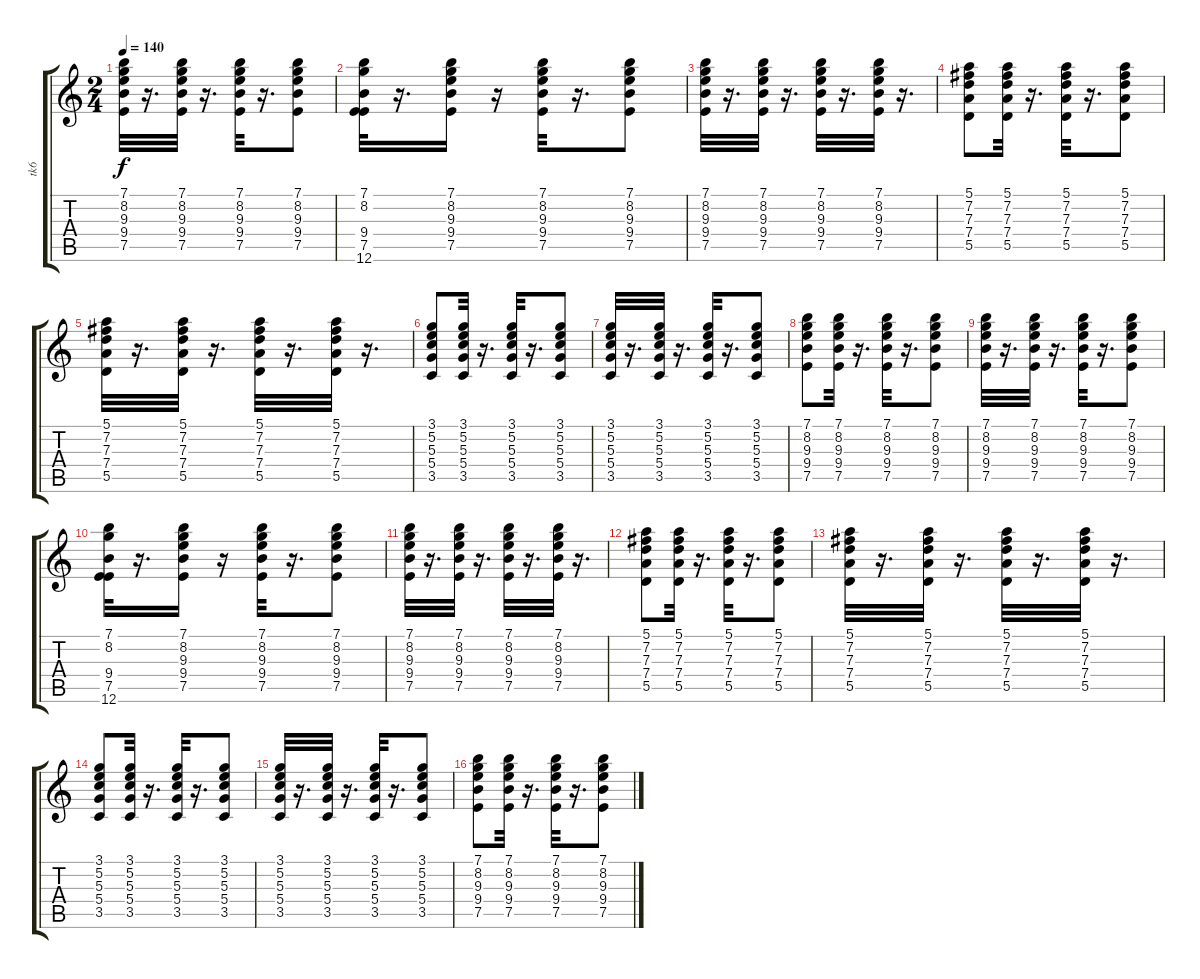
\track ("tk6" "tk6") {instrument acousticguitarsteel}
\staff {score tabs}
\tuning (E4 B3 G3 D3 A2 E2) {hide}
\ts (2 4)
\tempo 140
\clef g2
\ks c
(7.1 8.2 9.3 9.4 7.5).32{dy f} r.16{d} (7.1 8.2 9.3 9.4 7.5).32 r.16{d} (7.1 8.2 9.3 9.4 7.5).32 r.16{d} (7.1 8.2 9.3 9.4 7.5).8 |
(7.1 8.2 9.4 7.5 12.6).32 r.16{d} (7.1 8.2 9.3 9.4 7.5).16 r.16 (7.1 8.2 9.3 9.4 7.5).32 r.16{d} (7.1 8.2 9.3 9.4 7.5).8 |
(7.1 8.2 9.3 9.4 7.5).32 r.16{d} (7.1 8.2 9.3 9.4 7.5).32 r.16{d} (7.1 8.2 9.3 9.4 7.5).32 r.16{d} (7.1 8.2 9.3 9.4 7.5).32 r.16{d} |
(5.1 7.2 7.3 7.4 5.5).8 (5.1 7.2 7.3 7.4 5.5).32 r.16{d} (5.1 7.2 7.3 7.4 5.5).32 r.16{d} (5.1 7.2 7.3 7.4 5.5).8 |
(5.1 7.2 7.3 7.4 5.5).32 r.16{d} (5.1 7.2 7.3 7.4 5.5).32 r.16{d} (5.1 7.2 7.3 7.4 5.5).32 r.16{d} (5.1 7.2 7.3 7.4 5.5).32 r.16{d} |
(3.1 5.2 5.3 5.4 3.5).8 (3.1 5.2 5.3 5.4 3.5).32 r.16{d} (3.1 5.2 5.3 5.4 3.5).32 r.16{d} (3.1 5.2 5.3 5.4 3.5).8 |
(3.1 5.2 5.3 5.4 3.5).32 r.16{d} (3.1 5.2 5.3 5.4 3.5).32 r.16{d} (3.1 5.2 5.3 5.4 3.5).32 r.16{d} (3.1 5.2 5.3 5.4 3.5).8 |
(7.1 8.2 9.3 9.4 7.5).8 (7.1 8.2 9.3 9.4 7.5).32 r.16{d} (7.1 8.2 9.3 9.4 7.5).32 r.16{d} (7.1 8.2 9.3 9.4 7.5).8 |
(7.1 8.2 9.3 9.4 7.5).32 r.16{d} (7.1 8.2 9.3 9.4 7.5).32 r.16{d} (7.1 8.2 9.3 9.4 7.5).32 r.16{d} (7.1 8.2 9.3 9.4 7.5).8 |
(7.1 8.2 9.4 7.5 12.6).32 r.16{d} (7.1 8.2 9.3 9.4 7.5).16 r.16 (7.1 8.2 9.3 9.4 7.5).32 r.16{d} (7.1 8.2 9.3 9.4 7.5).8 |
(7.1 8.2 9.3 9.4 7.5).32 r.16{d} (7.1 8.2 9.3 9.4 7.5).32 r.16{d} (7.1 8.2 9.3 9.4 7.5).32 r.16{d} (7.1 8.2 9.3 9.4 7.5).32 r.16{d} |
(5.1 7.2 7.3 7.4 5.5).8 (5.1 7.2 7.3 7.4 5.5).32 r.16{d} (5.1 7.2 7.3 7.4 5.5).32 r.16{d} (5.1 7.2 7.3 7.4 5.5).8 |
(5.1 7.2 7.3 7.4 5.5).32 r.16{d} (5.1 7.2 7.3 7.4 5.5).32 r.16{d} (5.1 7.2 7.3 7.4 5.5).32 r.16{d} (5.1 7.2 7.3 7.4 5.5).32 r.16{d} |
(3.1 5.2 5.3 5.4 3.5).8 (3.1 5.2 5.3 5.4 3.5).32 r.16{d} (3.1 5.2 5.3 5.4 3.5).32 r.16{d} (3.1 5.2 5.3 5.4 3.5).8 |
(3.1 5.2 5.3 5.4 3.5).32 r.16{d} (3.1 5.2 5.3 5.4 3.5).32 r.16{d} (3.1 5.2 5.3 5.4 3.5).32 r.16{d} (3.1 5.2 5.3 5.4 3.5).8 |
(7.1 8.2 9.3 9.4 7.5).8 (7.1 8.2 9.3 9.4 7.5).32 r.16{d} (7.1 8.2 9.3 9.4 7.5).32 r.16{d} (7.1 8.2 9.3 9.4 7.5).8
